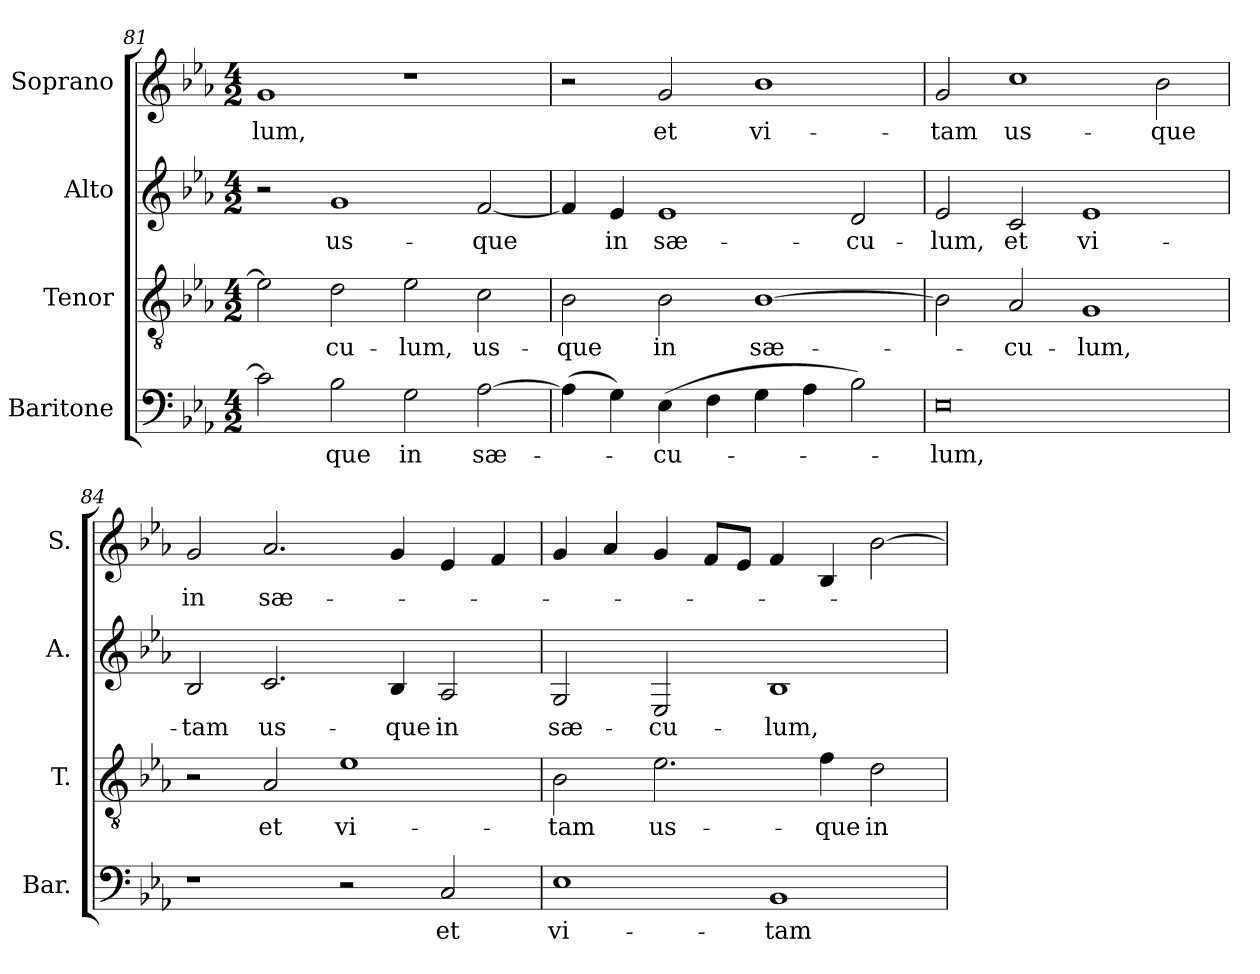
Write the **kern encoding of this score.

**kern	**text	**kern	**text	**kern	**text	**kern	**text
*part4	*part4	*part3	*part3	*part2	*part2	*part1	*part1
*staff4	*staff4	*staff3	*staff3	*staff2	*staff2	*staff1	*staff1
*I"Baritone	*	*I"Tenor	*	*I"Alto	*	*I"Soprano	*
*I'Bar.	*	*I'T.	*	*I'A.	*	*I'S.	*
*clefF4	*	*clefGv2	*	*clefG2	*	*clefG2	*
*	*	*ITrd7c12	*	*	*	*	*
*k[b-e-a-]	*	*k[b-e-a-]	*	*k[b-e-a-]	*	*k[b-e-a-]	*
*E-:	*	*E-:	*	*E-:	*	*E-:	*
*M4/2	*	*M4/2	*	*M4/2	*	*M4/2	*
=81	=81	=81	=81	=81	=81	=81	=81
!	!	!	!	!	!	!	!LO:LY:b:color=#000000
2ci\]	.	2E-i\]	.	2r	.	1gi	-lum,
!	!LO:LY:b:color=#000000	!	!	!	!	!	!
!	!	!	!LO:LY:b:color=#000000	!	!	!	!
!	!	!	!	!	!LO:LY:b:color=#000000	!	!
2B-i\	-que	2Di\	-cu-	1gi	us-	.	.
!	!LO:LY:b:color=#000000	!	!	!	!	!	!
!	!	!	!LO:LY:b:color=#000000	!	!	!	!
2Gi\	in	2E-i\	-lum,	.	.	1r	.
!	!LO:LY:b:color=#000000	!	!	!	!	!	!
!	!	!	!LO:LY:b:color=#000000	!	!	!	!
!	!	!	!	!	!LO:LY:b:color=#000000	!	!
[2A-i\	sæ-	2Ci\	us-	[2fi/	-que	.	.
=82	=82	=82	=82	=82	=82	=82	=82
!	!	!	!LO:LY:b:color=#000000	!	!	!	!
(4A-i\]	.	2BB-i\	-que	4fi/]	.	2r	.
!	!	!	!	!	!LO:LY:b:color=#000000	!	!
4Gi\)	.	.	.	4e-i/	in	.	.
!	!LO:LY:b:color=#000000	!	!	!	!	!	!
!	!	!	!LO:LY:b:color=#000000	!	!	!	!
!	!	!	!	!	!LO:LY:b:color=#000000	!	!
!	!	!	!	!	!	!	!LO:LY:b:color=#000000
(4E-i\	-cu-	2BB-i\	in	1e-i	sæ-	2gi/	et
4Fi\	.	.	.	.	.	.	.
!	!	!	!LO:LY:b:color=#000000	!	!	!	!
!	!	!	!	!	!	!	!LO:LY:b:color=#000000
4Gi\	.	[1BB-i	sæ-	.	.	1b-i	vi-
4A-i\	.	.	.	.	.	.	.
!	!	!	!	!	!LO:LY:b:color=#000000	!	!
2B-i\)	.	.	.	2di/	-cu-	.	.
=83	=83	=83	=83	=83	=83	=83	=83
!	!LO:LY:b:color=#000000	!	!	!	!	!	!
!	!	!	!	!	!LO:LY:b:color=#000000	!	!
!	!	!	!	!	!	!	!LO:LY:b:color=#000000
0E-i	-lum,	2BB-i\]	.	2e-i/	-lum,	2gi/	-tam
!	!	!	!LO:LY:b:color=#000000	!	!	!	!
!	!	!	!	!	!LO:LY:b:color=#000000	!	!
!	!	!	!	!	!	!	!LO:LY:b:color=#000000
.	.	2AA-i/	-cu-	2ci/	et	1cci	us-
!	!	!	!LO:LY:b:color=#000000	!	!	!	!
!	!	!	!	!	!LO:LY:b:color=#000000	!	!
.	.	1GGi	-lum,	1e-i	vi-	.	.
!	!	!	!	!	!	!	!LO:LY:b:color=#000000
.	.	.	.	.	.	2b-i\	-que
=84	=84	=84	=84	=84	=84	=84	=84
!	!	!	!	!	!LO:LY:b:color=#000000	!	!
!	!	!	!	!	!	!	!LO:LY:b:color=#000000
1r	.	2r	.	2B-i/	-tam	2gi/	in
!	!	!	!LO:LY:b:color=#000000	!	!	!	!
!	!	!	!	!	!LO:LY:b:color=#000000	!	!
!	!	!	!	!	!	!	!LO:LY:b:color=#000000
.	.	2AA-i/	et	2.ci/	us-	2.a-i/	sæ-
!	!	!	!LO:LY:b:color=#000000	!	!	!	!
2r	.	1E-i	vi-	.	.	.	.
!	!	!	!	!	!LO:LY:b:color=#000000	!	!
.	.	.	.	4B-i/	-que	4gi/	.
!	!LO:LY:b:color=#000000	!	!	!	!	!	!
!	!	!	!	!	!LO:LY:b:color=#000000	!	!
2Ci/	et	.	.	2A-i/	in	4e-i/	.
.	.	.	.	.	.	4fi/	.
!!LO:LB:g=z
=85	=85	=85	=85	=85	=85	=85	=85
!	!LO:LY:b:color=#000000	!	!	!	!	!	!
!	!	!	!LO:LY:b:color=#000000	!	!	!	!
!	!	!	!	!	!LO:LY:b:color=#000000	!	!
1E-i	vi-	2BB-i\	-tam	2Gi/	sæ-	4gi/	.
.	.	.	.	.	.	4a-i/	.
!	!	!	!LO:LY:b:color=#000000	!	!	!	!
!	!	!	!	!	!LO:LY:b:color=#000000	!	!
.	.	2.E-i\	us-	2E-i/	-cu-	4gi/	.
.	.	.	.	.	.	8fi/L	.
.	.	.	.	.	.	8e-i/J	.
!	!LO:LY:b:color=#000000	!	!	!	!	!	!
!	!	!	!	!	!LO:LY:b:color=#000000	!	!
1BB-i	-tam	.	.	1B-i	-lum,	4fi/	.
!	!	!	!LO:LY:b:color=#000000	!	!	!	!
.	.	4Fi\	-que	.	.	4B-i/	.
!	!	!	!LO:LY:b:color=#000000	!	!	!	!
.	.	2Di\	in	.	.	[2b-i\	.
=	=	=	=	=	=	=	=
*-	*-	*-	*-	*-	*-	*-	*-
